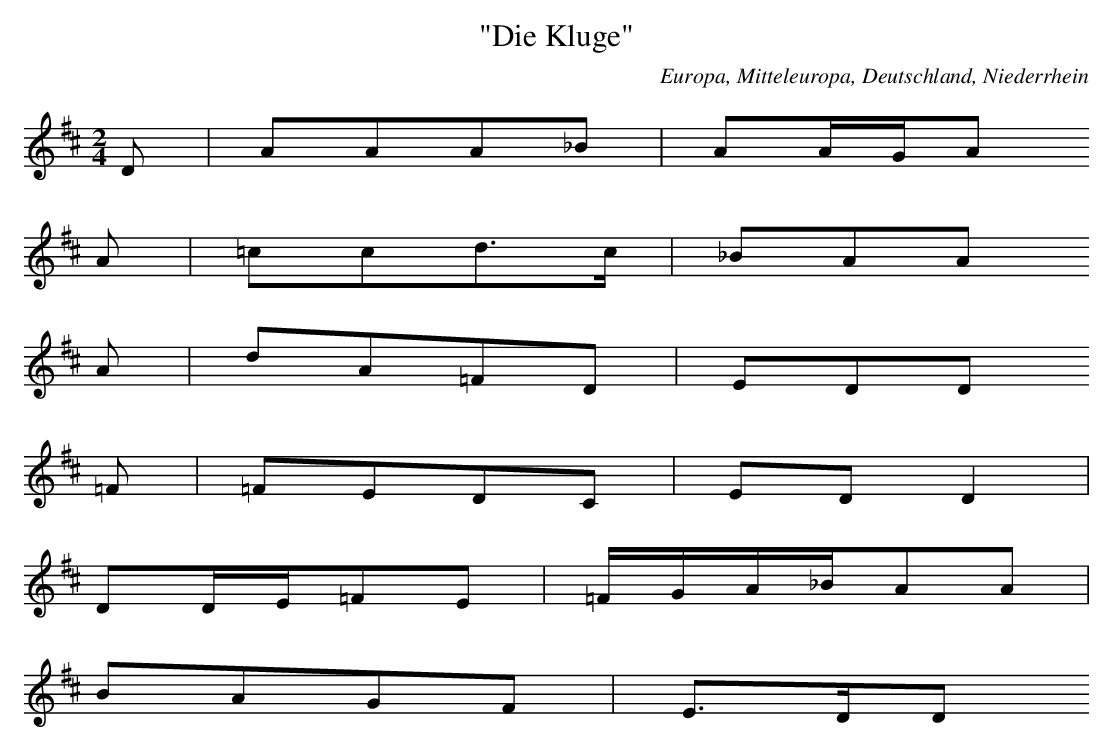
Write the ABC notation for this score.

X:1
T: "Die Kluge"
O: Europa, Mitteleuropa, Deutschland, Niederrhein
M: 2/4
L: 1/16
K: D
D2 | A2A2A2_B2 | A2AGA2
A2 | =c2c2d3c | _B2A2A2
A2 | d2A2=F2D2 | E2D2D2
=F2 | =F2E2D2C2 | E2D2D4 |
D2DE=F2E2 | =FGA_BA2A2 |
B2A2G2F2 | E3DD2
